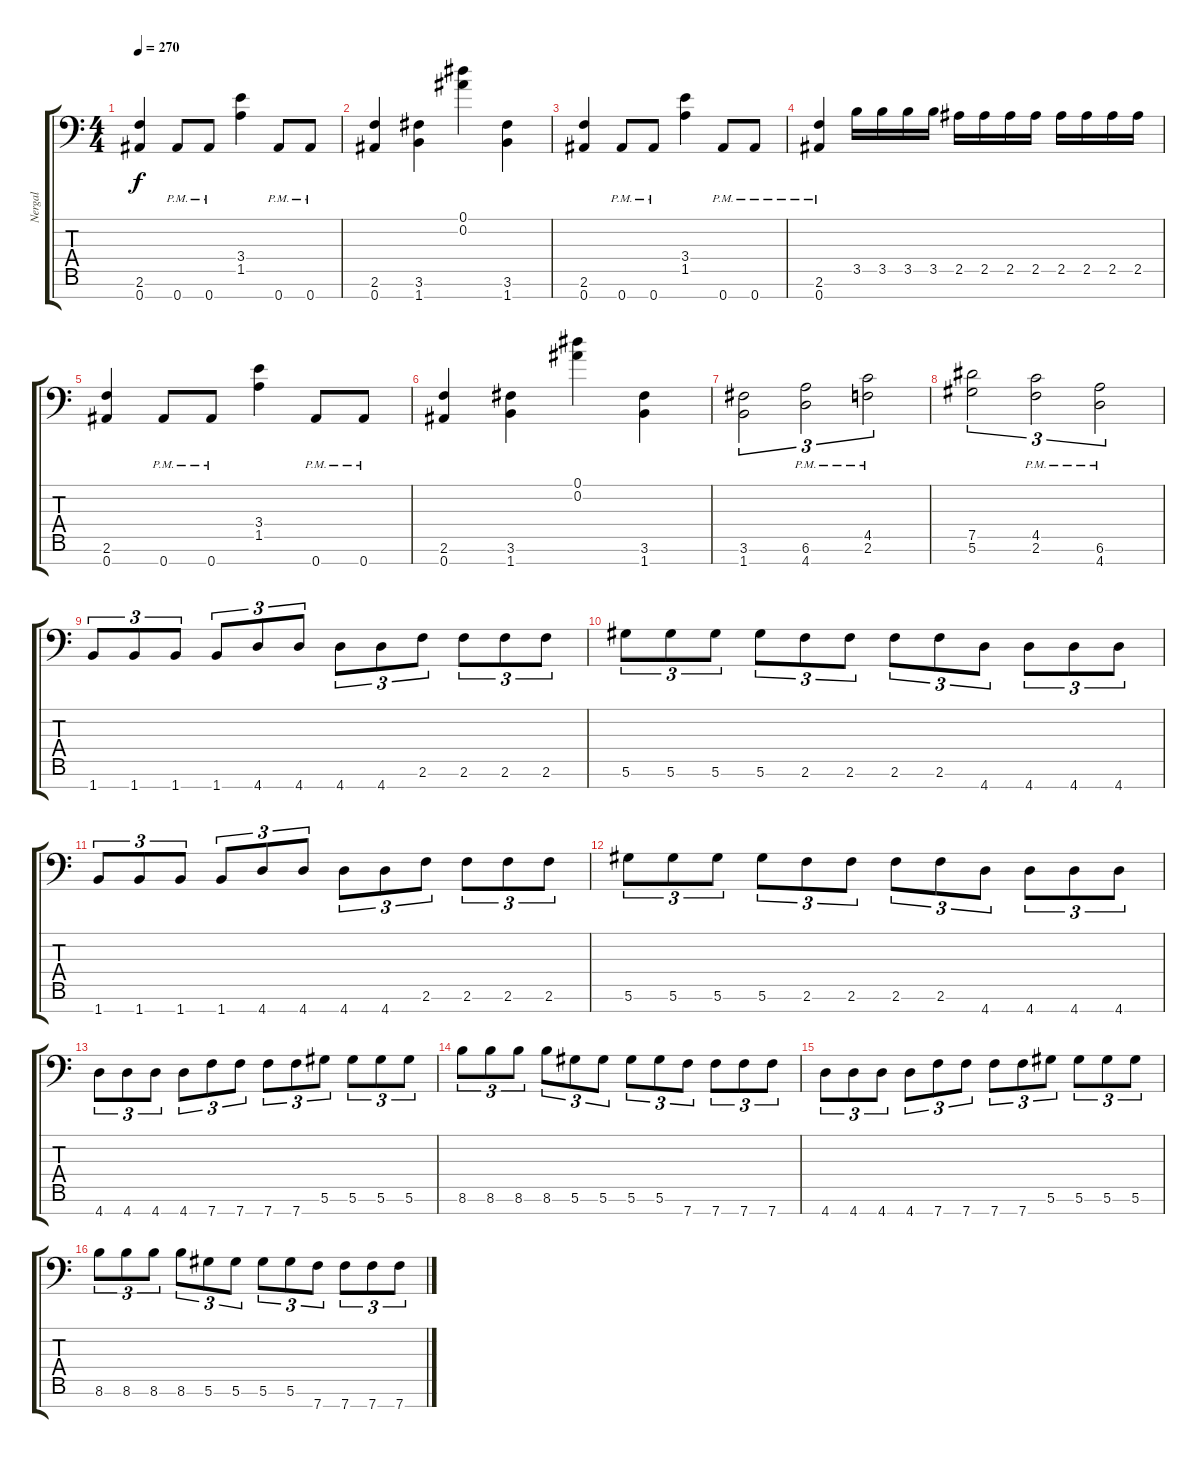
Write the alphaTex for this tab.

\track ("Nergal" "Nergal") {instrument distortionguitar}
\staff {score tabs}
\tuning (Eb4 Bb3 Gb3 Db3 Ab2 Eb2 Bb1) {hide}
\ts (4 4)
\tempo 270
\clef f4
\ks c
(2.6 0.7).4{dy f} 0.7{pm}.8 0.7{pm}.8 (3.4 1.5).4 0.7{pm}.8 0.7{pm}.8 |
(2.6 0.7).4 (3.6 1.7).4 (0.1 0.2).4 (3.6 1.7).4 |
(2.6 0.7).4 0.7{pm}.8 0.7{pm}.8 (3.4 1.5).4 0.7{pm}.8 0.7{pm}.8 |
(2.6{pm} 0.7{pm}).4 3.5.16 3.5.16 3.5.16 3.5.16 2.5.16 2.5.16 2.5.16 2.5.16 2.5.16 2.5.16 2.5.16 2.5.16 |
(2.6 0.7).4 0.7{pm}.8 0.7{pm}.8 (3.4 1.5).4 0.7{pm}.8 0.7{pm}.8 |
(2.6 0.7).4 (3.6 1.7).4 (0.1 0.2).4 (3.6 1.7).4 |
(3.6 1.7).2{tu (3 2)} (6.6{pm} 4.7{pm}).2{tu (3 2)} (4.5{pm} 2.6{pm}).2{tu (3 2)} |
(7.5 5.6).2{tu (3 2)} (4.5{pm} 2.6{pm}).2{tu (3 2)} (6.6{pm} 4.7{pm}).2{tu (3 2)} |
1.7.8{tu (3 2)} 1.7.8{tu (3 2)} 1.7.8{tu (3 2)} 1.7.8{tu (3 2)} 4.7.8{tu (3 2)} 4.7.8{tu (3 2)} 4.7.8{tu (3 2)} 4.7.8{tu (3 2)} 2.6.8{tu (3 2)} 2.6.8{tu (3 2)} 2.6.8{tu (3 2)} 2.6.8{tu (3 2)} |
5.6.8{tu (3 2)} 5.6.8{tu (3 2)} 5.6.8{tu (3 2)} 5.6.8{tu (3 2)} 2.6.8{tu (3 2)} 2.6.8{tu (3 2)} 2.6.8{tu (3 2)} 2.6.8{tu (3 2)} 4.7.8{tu (3 2)} 4.7.8{tu (3 2)} 4.7.8{tu (3 2)} 4.7.8{tu (3 2)} |
1.7.8{tu (3 2)} 1.7.8{tu (3 2)} 1.7.8{tu (3 2)} 1.7.8{tu (3 2)} 4.7.8{tu (3 2)} 4.7.8{tu (3 2)} 4.7.8{tu (3 2)} 4.7.8{tu (3 2)} 2.6.8{tu (3 2)} 2.6.8{tu (3 2)} 2.6.8{tu (3 2)} 2.6.8{tu (3 2)} |
5.6.8{tu (3 2)} 5.6.8{tu (3 2)} 5.6.8{tu (3 2)} 5.6.8{tu (3 2)} 2.6.8{tu (3 2)} 2.6.8{tu (3 2)} 2.6.8{tu (3 2)} 2.6.8{tu (3 2)} 4.7.8{tu (3 2)} 4.7.8{tu (3 2)} 4.7.8{tu (3 2)} 4.7.8{tu (3 2)} |
4.7.8{tu (3 2)} 4.7.8{tu (3 2)} 4.7.8{tu (3 2)} 4.7.8{tu (3 2)} 7.7.8{tu (3 2)} 7.7.8{tu (3 2)} 7.7.8{tu (3 2)} 7.7.8{tu (3 2)} 5.6.8{tu (3 2)} 5.6.8{tu (3 2)} 5.6.8{tu (3 2)} 5.6.8{tu (3 2)} |
8.6.8{tu (3 2)} 8.6.8{tu (3 2)} 8.6.8{tu (3 2)} 8.6.8{tu (3 2)} 5.6.8{tu (3 2)} 5.6.8{tu (3 2)} 5.6.8{tu (3 2)} 5.6.8{tu (3 2)} 7.7.8{tu (3 2)} 7.7.8{tu (3 2)} 7.7.8{tu (3 2)} 7.7.8{tu (3 2)} |
4.7.8{tu (3 2)} 4.7.8{tu (3 2)} 4.7.8{tu (3 2)} 4.7.8{tu (3 2)} 7.7.8{tu (3 2)} 7.7.8{tu (3 2)} 7.7.8{tu (3 2)} 7.7.8{tu (3 2)} 5.6.8{tu (3 2)} 5.6.8{tu (3 2)} 5.6.8{tu (3 2)} 5.6.8{tu (3 2)} |
8.6.8{tu (3 2)} 8.6.8{tu (3 2)} 8.6.8{tu (3 2)} 8.6.8{tu (3 2)} 5.6.8{tu (3 2)} 5.6.8{tu (3 2)} 5.6.8{tu (3 2)} 5.6.8{tu (3 2)} 7.7.8{tu (3 2)} 7.7.8{tu (3 2)} 7.7.8{tu (3 2)} 7.7.8{tu (3 2)}
